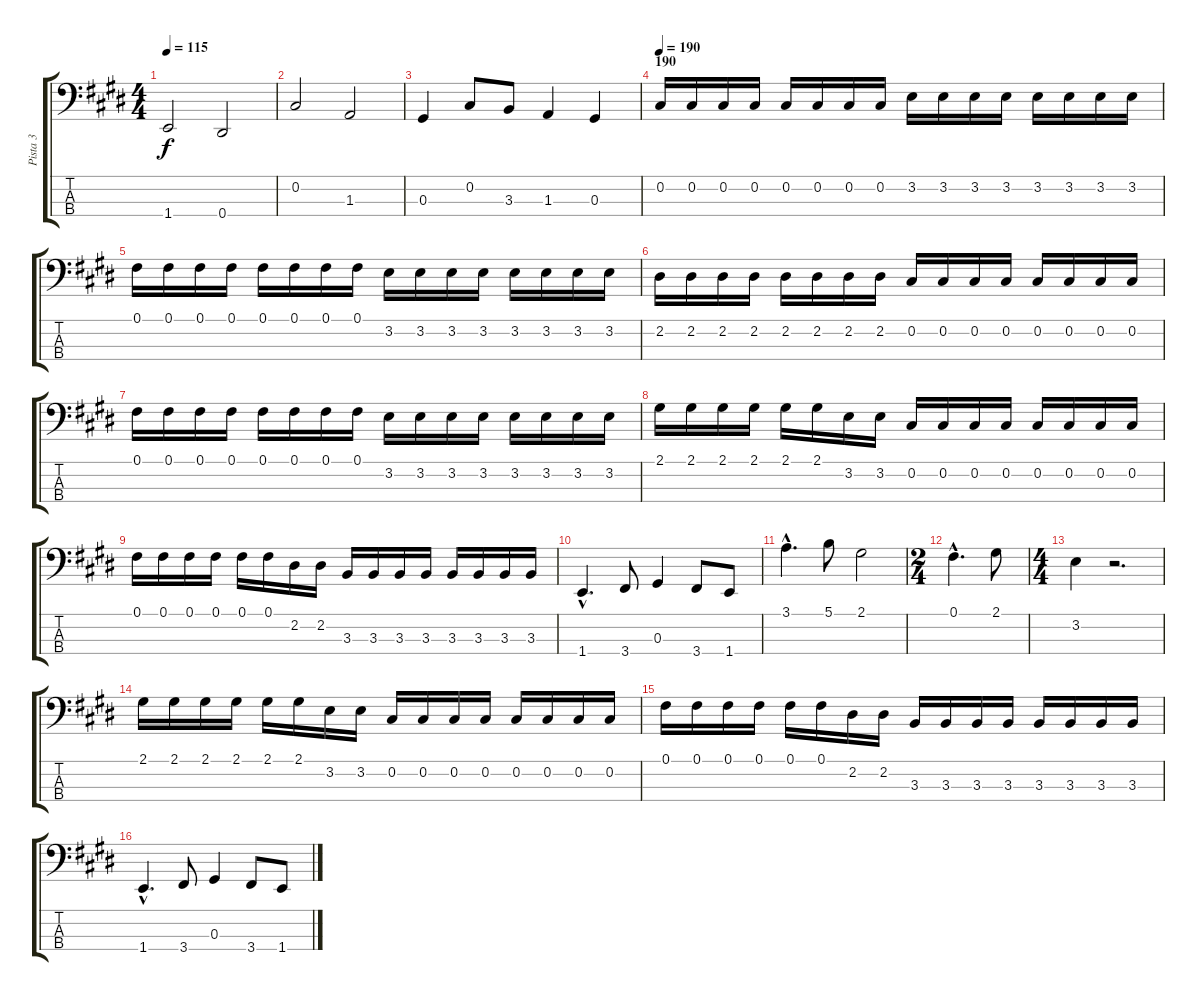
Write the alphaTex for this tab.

\track ("Pista 3" "Pista 3") {instrument electricbasspick}
\staff {score tabs}
\tuning (Gb2 Db2 Ab1 Eb1) {hide}
\ts (4 4)
\tempo 115
\clef f4
\ks e
1.4.2{dy f} 0.4.2 |
0.2.2 1.3.2 |
0.3.4 0.2.8 3.3.8 1.3.4 0.3.4 |
\section ("" "190")
\tempo 190
0.2.16 0.2.16 0.2.16 0.2.16 0.2.16 0.2.16 0.2.16 0.2.16 3.2.16 3.2.16 3.2.16 3.2.16 3.2.16 3.2.16 3.2.16 3.2.16 |
0.1.16 0.1.16 0.1.16 0.1.16 0.1.16 0.1.16 0.1.16 0.1.16 3.2.16 3.2.16 3.2.16 3.2.16 3.2.16 3.2.16 3.2.16 3.2.16 |
2.2.16 2.2.16 2.2.16 2.2.16 2.2.16 2.2.16 2.2.16 2.2.16 0.2.16 0.2.16 0.2.16 0.2.16 0.2.16 0.2.16 0.2.16 0.2.16 |
0.1.16 0.1.16 0.1.16 0.1.16 0.1.16 0.1.16 0.1.16 0.1.16 3.2.16 3.2.16 3.2.16 3.2.16 3.2.16 3.2.16 3.2.16 3.2.16 |
2.1.16 2.1.16 2.1.16 2.1.16 2.1.16 2.1.16 3.2.16 3.2.16 0.2.16 0.2.16 0.2.16 0.2.16 0.2.16 0.2.16 0.2.16 0.2.16 |
0.1.16 0.1.16 0.1.16 0.1.16 0.1.16 0.1.16 2.2.16 2.2.16 3.3.16 3.3.16 3.3.16 3.3.16 3.3.16 3.3.16 3.3.16 3.3.16 |
1.4{hac}.4{d} 3.4.8 0.3.4 3.4.8 1.4.8 |
3.1{hac}.4{d} 5.1.8 2.1.2 |
\ts (2 4)
0.1{hac}.4{d} 2.1.8 |
\ts (4 4)
3.2.4 r.2{d} |
2.1.16 2.1.16 2.1.16 2.1.16 2.1.16 2.1.16 3.2.16 3.2.16 0.2.16 0.2.16 0.2.16 0.2.16 0.2.16 0.2.16 0.2.16 0.2.16 |
0.1.16 0.1.16 0.1.16 0.1.16 0.1.16 0.1.16 2.2.16 2.2.16 3.3.16 3.3.16 3.3.16 3.3.16 3.3.16 3.3.16 3.3.16 3.3.16 |
1.4{hac}.4{d} 3.4.8 0.3.4 3.4.8 1.4.8
